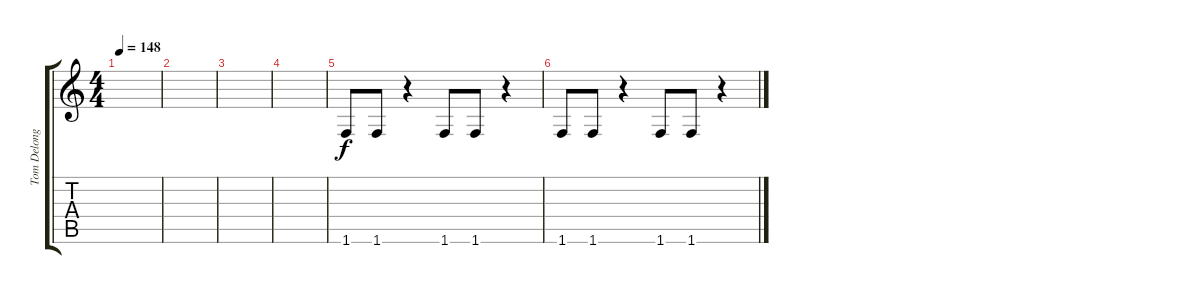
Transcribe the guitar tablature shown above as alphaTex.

\track ("Tom Delong (Clean)" "Tom Delong") {instrument electricguitarclean}
\staff {score tabs}
\tuning (E4 B3 G3 D3 A2 E2) {hide}
\ts (4 4)
\tempo 148
\clef g2
\ks c
|
|
|
|
1.6.8 1.6.8 r.4 1.6.8 1.6.8 r.4 |
1.6.8 1.6.8 r.4 1.6.8 1.6.8 r.4
